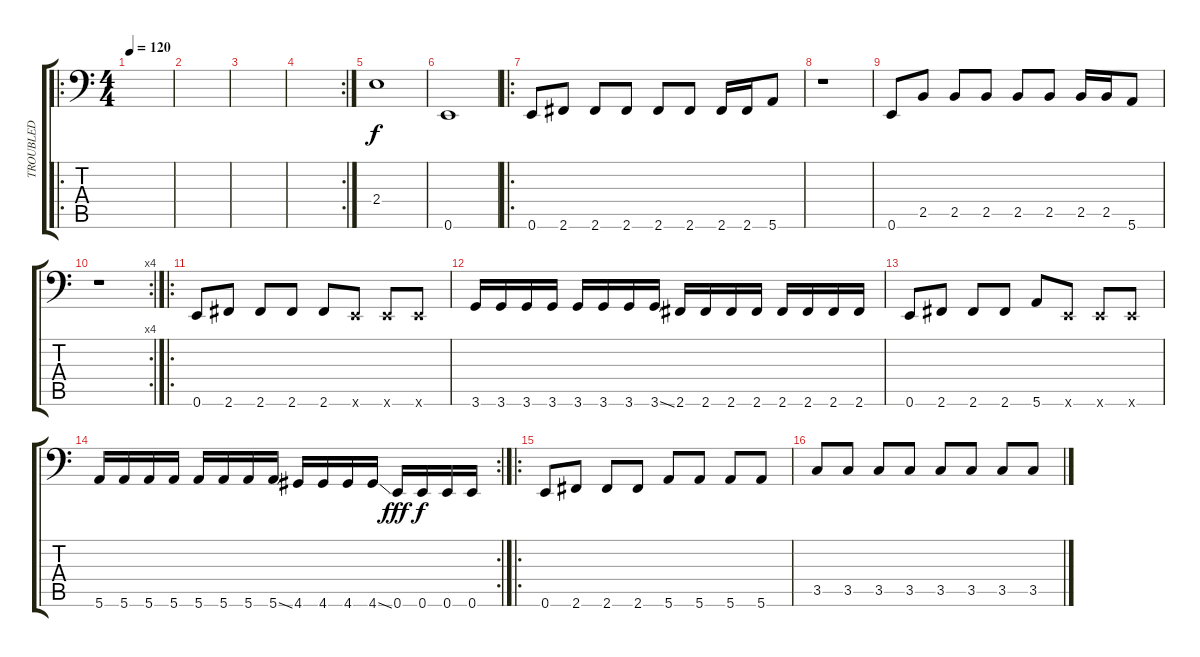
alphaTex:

\track ("TROUBLED" "TROUBLED") {instrument electricbassfinger}
\staff {score tabs}
\tuning (E3 B2 G2 D2 A1 E1) {hide}
\ro
\ts (4 4)
\tempo 120
\clef f4
\ks c
|
|
|
\rc 2
|
2.4.1 |
0.6.1 |
\ro
0.6.8 2.6.8 2.6.8 2.6.8 2.6.8 2.6.8 2.6.16 2.6.16 5.6.8 |
r.1 |
0.6.8 2.5.8 2.5.8 2.5.8 2.5.8 2.5.8 2.5.16 2.5.16 5.6.8 |
\rc 4
r.1 |
\ro
0.6.8 2.6.8 2.6.8 2.6.8 2.6.8 0.6{x}.8 0.6{x}.8 0.6{x}.8 |
3.6.16 3.6.16 3.6.16 3.6.16 3.6.16 3.6.16 3.6.16 3.6{ss}.16 2.6.16 2.6.16 2.6.16 2.6.16 2.6.16 2.6.16 2.6.16 2.6.16 |
0.6.8 2.6.8 2.6.8 2.6.8 5.6.8 0.6{x}.8 0.6{x}.8 0.6{x}.8 |
\rc 2
5.6.16 5.6.16 5.6.16 5.6.16 5.6.16 5.6.16 5.6.16 5.6{ss}.16 4.6.16 4.6.16 4.6.16 4.6{ss}.16 0.6.16{dy fff} 0.6.16{dy f} 0.6.16 0.6.16 |
\ro
0.6.8 2.6.8 2.6.8 2.6.8 5.6.8 5.6.8 5.6.8 5.6.8 |
3.5.8 3.5.8 3.5.8 3.5.8 3.5.8 3.5.8 3.5.8 3.5.8
